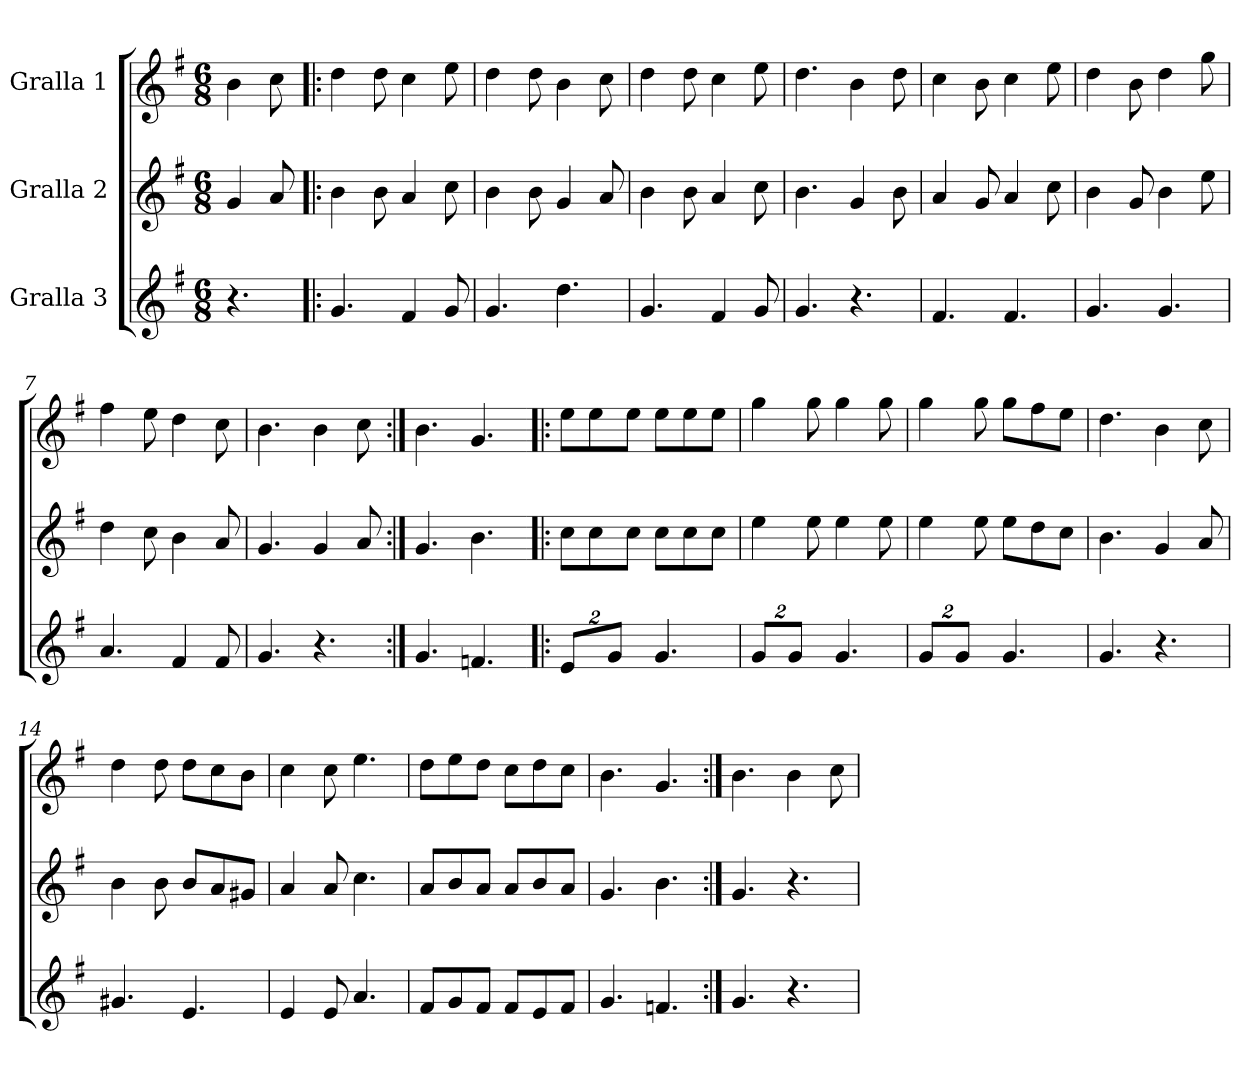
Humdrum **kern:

**kern	**kern	**kern
*part3	*part2	*part1
*staff3	*staff2	*staff1
*I"Gralla 3	*I"Gralla 2	*I"Gralla 1
*clefG2	*clefG2	*clefG2
*k[f#]	*k[f#]	*k[f#]
*G:	*G:	*G:
*M6/8	*M6/8	*M6/8
*MM120	*MM120	*MM120
=	=	=
4.r	4g/	4b\
.	8a/	8cc\
=1!|:	=1!|:	=1!|:
4.g/	4b\	4dd\
.	8b\	8dd\
4f#/	4a/	4cc\
8g/	8cc\	8ee\
=2	=2	=2
4.g/	4b\	4dd\
.	8b\	8dd\
4.dd\	4g/	4b\
.	8a/	8cc\
=3	=3	=3
4.g/	4b\	4dd\
.	8b\	8dd\
4f#/	4a/	4cc\
8g/	8cc\	8ee\
=4	=4	=4
4.g/	4.b\	4.dd\
4.r	4g/	4b\
.	8b\	8dd\
=5	=5	=5
4.f#/	4a/	4cc\
.	8g/	8b\
4.f#/	4a/	4cc\
.	8cc\	8ee\
=6	=6	=6
4.g/	4b\	4dd\
.	8g/	8b\
4.g/	4b\	4dd\
.	8ee\	8gg\
=7	=7	=7
4.a/	4dd\	4ff#\
.	8cc\	8ee\
4f#/	4b\	4dd\
8f#/	8a/	8cc\
=8	=8	=8
4.g/	4.g/	4.b\
4.r	4g/	4b\
.	8a/	8cc\
!!LO:LB:g=z
=9:|!	=9:|!	=9:|!
4.g/	4.g/	4.b\
4.fn/	4.b\	4.g/
=10!|:	=10!|:	=10!|:
*Xbrackettup	*	*
16%3e/L	8cc\L	8ee\L
.	8cc\	8ee\
16%3g/J	.	.
.	8cc\J	8ee\J
4.g/	8cc\L	8ee\L
.	8cc\	8ee\
.	8cc\J	8ee\J
=11	=11	=11
16%3g/L	4ee\	4gg\
16%3g/J	.	.
.	8ee\	8gg\
4.g/	4ee\	4gg\
.	8ee\	8gg\
=12	=12	=12
16%3g/L	4ee\	4gg\
16%3g/J	.	.
.	8ee\	8gg\
4.g/	8ee\L	8gg\L
.	8dd\	8ff#\
.	8cc\J	8ee\J
=13	=13	=13
4.g/	4.b\	4.dd\
4.r	4g/	4b\
.	8a/	8cc\
=14	=14	=14
4.g#X/	4b\	4dd\
.	8b\	8dd\
4.e/	8b/L	8dd\L
.	8a/	8cc\
.	8g#X/J	8b\J
=15	=15	=15
4e/	4a/	4cc\
8e/	8a/	8cc\
4.a/	4.cc\	4.ee\
=16	=16	=16
8f#/L	8a/L	8dd\L
8g/	8b/	8ee\
8f#/J	8a/J	8dd\J
8f#/L	8a/L	8cc\L
8e/	8b/	8dd\
8f#/J	8a/J	8cc\J
=17	=17	=17
4.g/	4.g/	4.b\
4.fn/	4.b\	4.g/
!!LO:LB:g=z
=18:|!	=18:|!	=18:|!
4.g/	4.g/	4.b\
4.r	4.r	4b\
.	.	8cc\
=	=	=
*-	*-	*-
